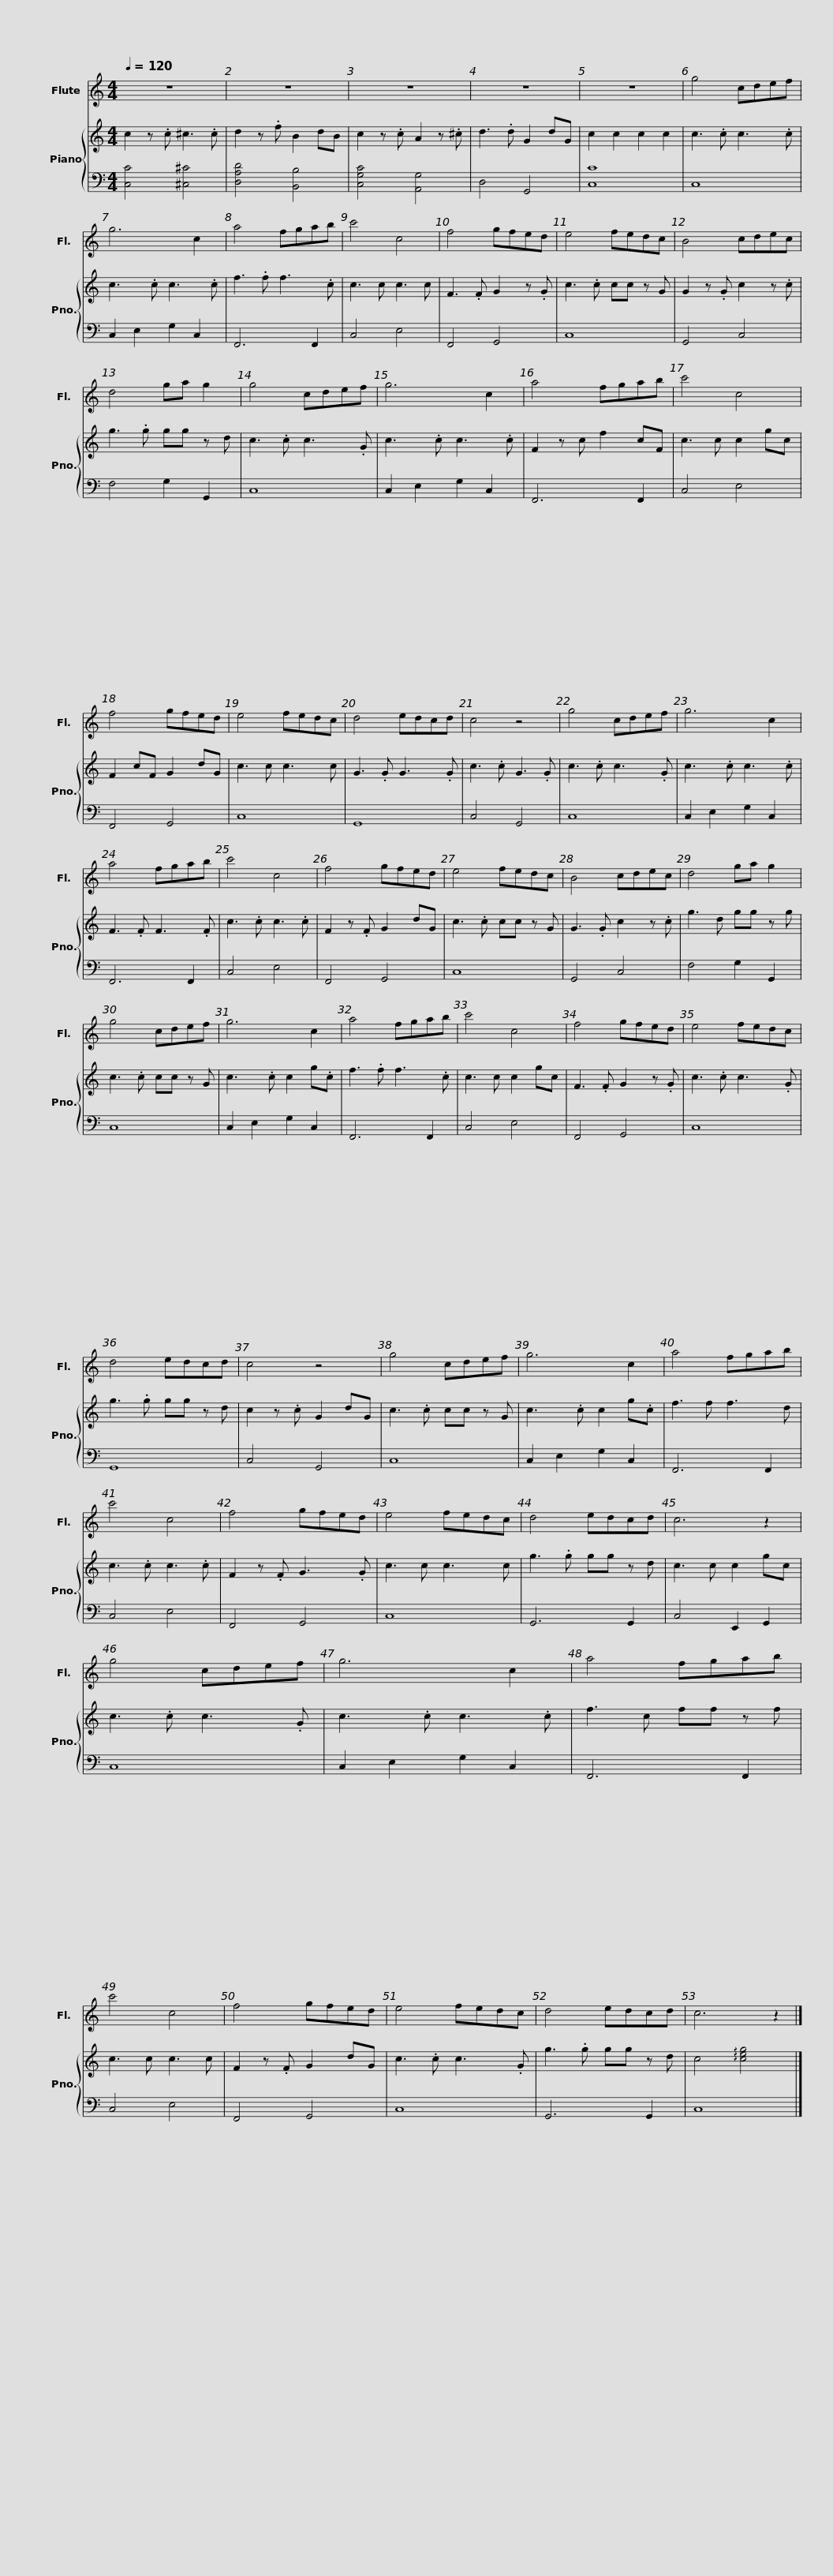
X:1
%%score 1 { 2 | 3 }
L:1/8
Q:1/4=120
M:4/4
I:linebreak $
K:C
V:1 treble
V:2 treble
V:3 bass
V:1
 z8 | z8 | z8 | z8 | z8 | %5
 g4 cdef | g6 c2 |$ a4 fgab | c'4 c4 | f4 gfed | %10
 e4 fedc | B4 cdec | d4 ga g2 | g4 cdef |$ g6 c2 | %15
 a4 fgab | c'4 c4 | f4 gfed | e4 fedc | d4 edcd | %20
 c4 z4 |$ g4 cdef | g6 c2 | a4 fgab | c'4 c4 | %25
 f4 gfed | e4 fedc | B4 cdec |$ d4 ga g2 | g4 cdef | %30
 g6 c2 | a4 fgab | c'4 c4 | f4 gfed | e4 fedc |$ %35
 d4 edcd | c4 z4 | g4 cdef | g6 c2 | a4 fgab | %40
 c'4 c4 | f4 gfed |$ e4 fedc | d4 edcd | c6 z2 | %45
 g4 cdef | g6 c2 | a4 fgab | c'4 c4 |$ f4 gfed | %50
 e4 fedc | d4 edcd | c6 z2 |] %53
V:2
 c2 z .c ^c3 .c | d2 z .f B2 dB | c2 z .c A2 z .^c | d3 .d G2 dG | c2 c2 c2 c2 | %5
 c3 .c c3 .c | c3 .c c3 .c |$ f3 .f f3 .c | c3 c c3 c | F3 .F G2 z .G | %10
 c3 .c cc z G | G2 z .G c2 z .c | g3 .g gg z d | c3 .c c3 .G |$ c3 .c c3 .c | %15
 F2 z c f2 cF | c3 c c2 gc | F2 cF G2 dG | c3 c c3 c | G3 .G G3 .G | %20
 c3 .c G3 .G |$ c3 .c c3 .G | c3 .c c3 .c | F3 .F F3 .F | c3 .c c3 .c | %25
 F2 z .F G2 dG | c3 .c cc z G | G3 .G c2 z .c |$ g3 d gg z g | c3 .c cc z G | %30
 c3 .c c2 g.c | f3 .f f3 .c | c3 c c2 gc | F3 .F G2 z .G | c3 .c c3 .G |$ %35
 g3 .g gg z d | c2 z .c G2 dG | c3 .c cc z G | c3 .c c2 g.c | f3 f f3 d | %40
 c3 .c c3 .c | F2 z .F G3 .G |$ c3 c c3 c | g3 .g gg z d | c3 c c2 gc | %45
 c3 .c c3 .G | c3 .c c3 .c | f3 c ff z f | c3 c c3 c |$ F2 z .F G2 dG | %50
 c3 .c c3 .G | g3 .g gg z d | c4 !arpeggio![ceg]4 |] %53
V:3
 [C,C]4 [^C,^C]4 | [D,A,D]4 [B,,B,]4 | [C,G,C]4 [A,,G,]4 | D,4 G,,4 | [C,C]8 | %5
 C,8 | C,2 E,2 G,2 C,2 |$ F,,6 F,,2 | C,4 E,4 | F,,4 G,,4 | %10
 C,8 | G,,4 C,4 | F,4 G,2 G,,2 | C,8 |$ C,2 E,2 G,2 C,2 | %15
 F,,6 F,,2 | C,4 E,4 | F,,4 G,,4 | C,8 | G,,8 | %20
 C,4 G,,4 |$ C,8 | C,2 E,2 G,2 C,2 | F,,6 F,,2 | C,4 E,4 | %25
 F,,4 G,,4 | C,8 | G,,4 C,4 |$ F,4 G,2 G,,2 | C,8 | %30
 C,2 E,2 G,2 C,2 | F,,6 F,,2 | C,4 E,4 | F,,4 G,,4 | C,8 |$ %35
 G,,8 | C,4 G,,4 | C,8 | C,2 E,2 G,2 C,2 | F,,6 F,,2 | %40
 C,4 E,4 | F,,4 G,,4 |$ C,8 | G,,6 G,,2 | C,4 E,,2 G,,2 | %45
 C,8 | C,2 E,2 G,2 C,2 | F,,6 F,,2 | C,4 E,4 |$ F,,4 G,,4 | %50
 C,8 | G,,6 G,,2 | C,8 |] %53
